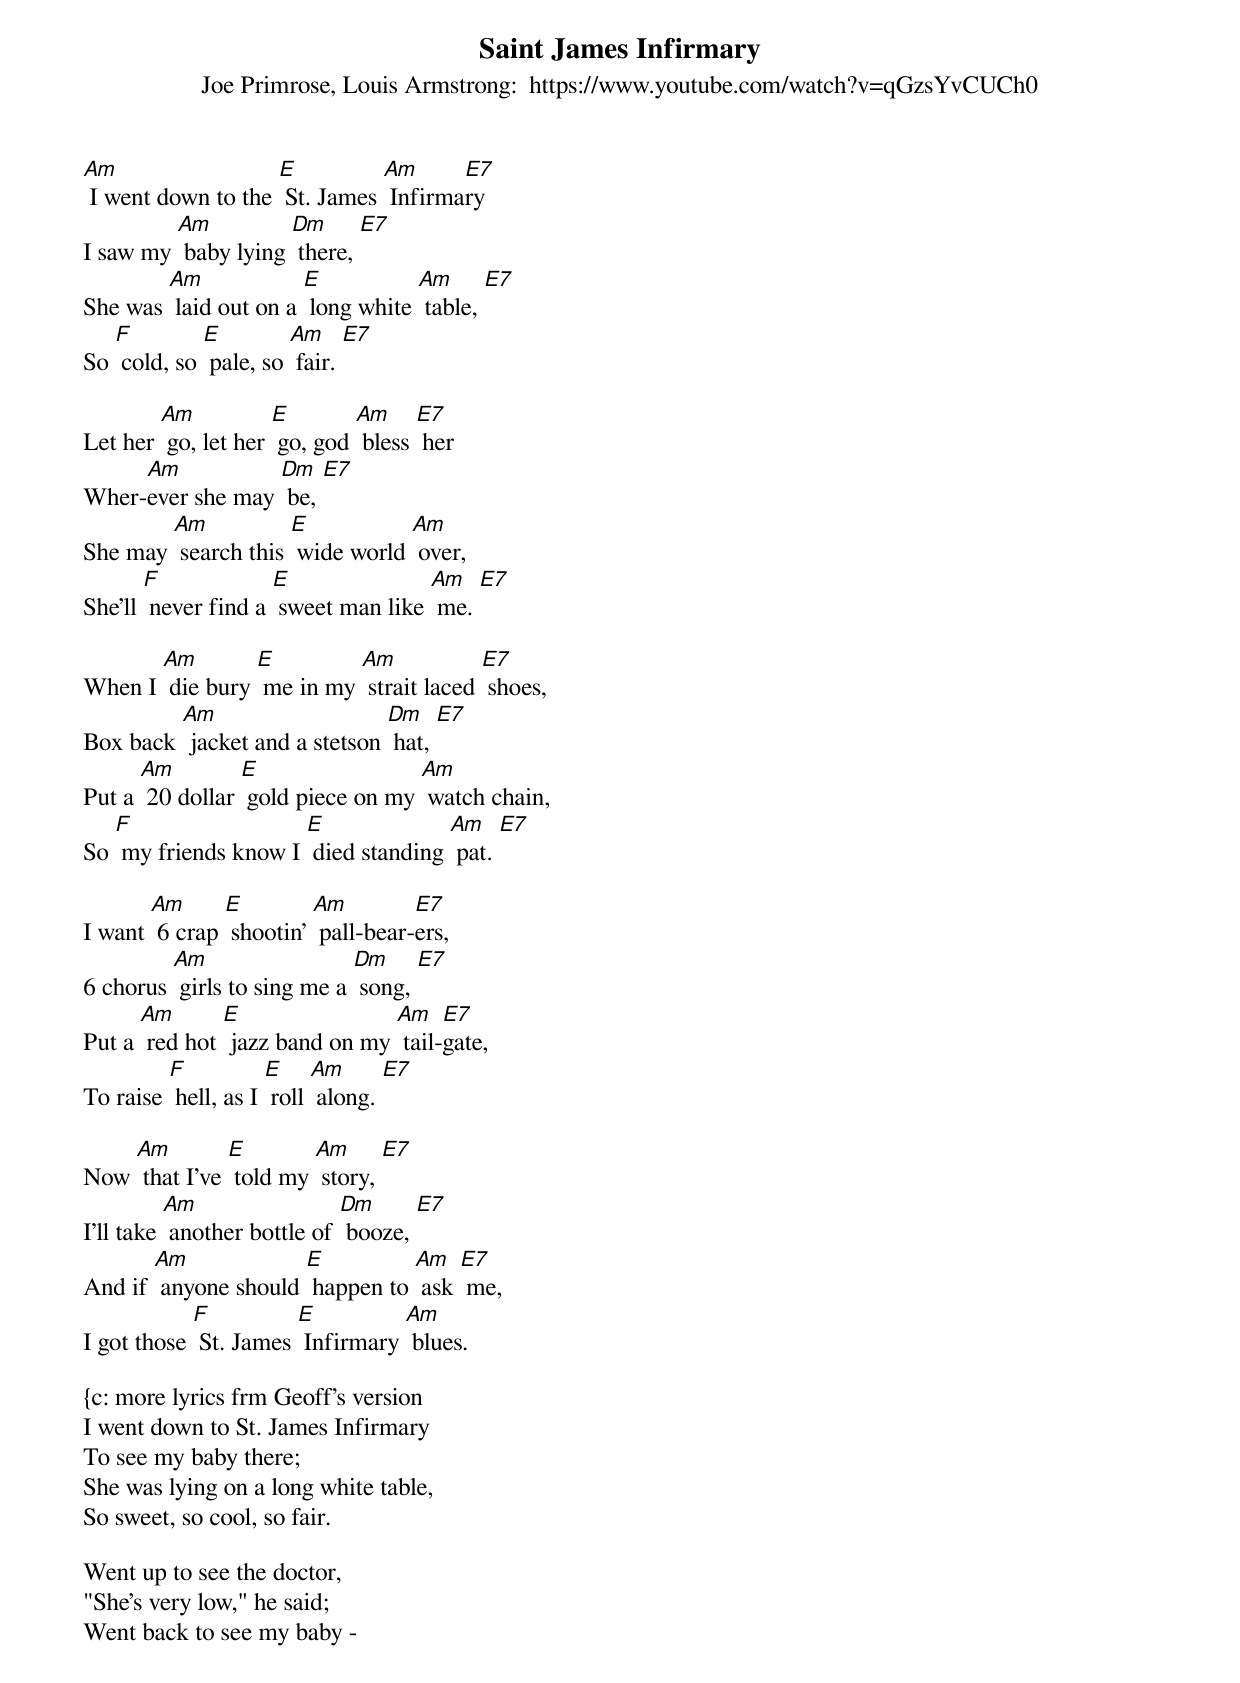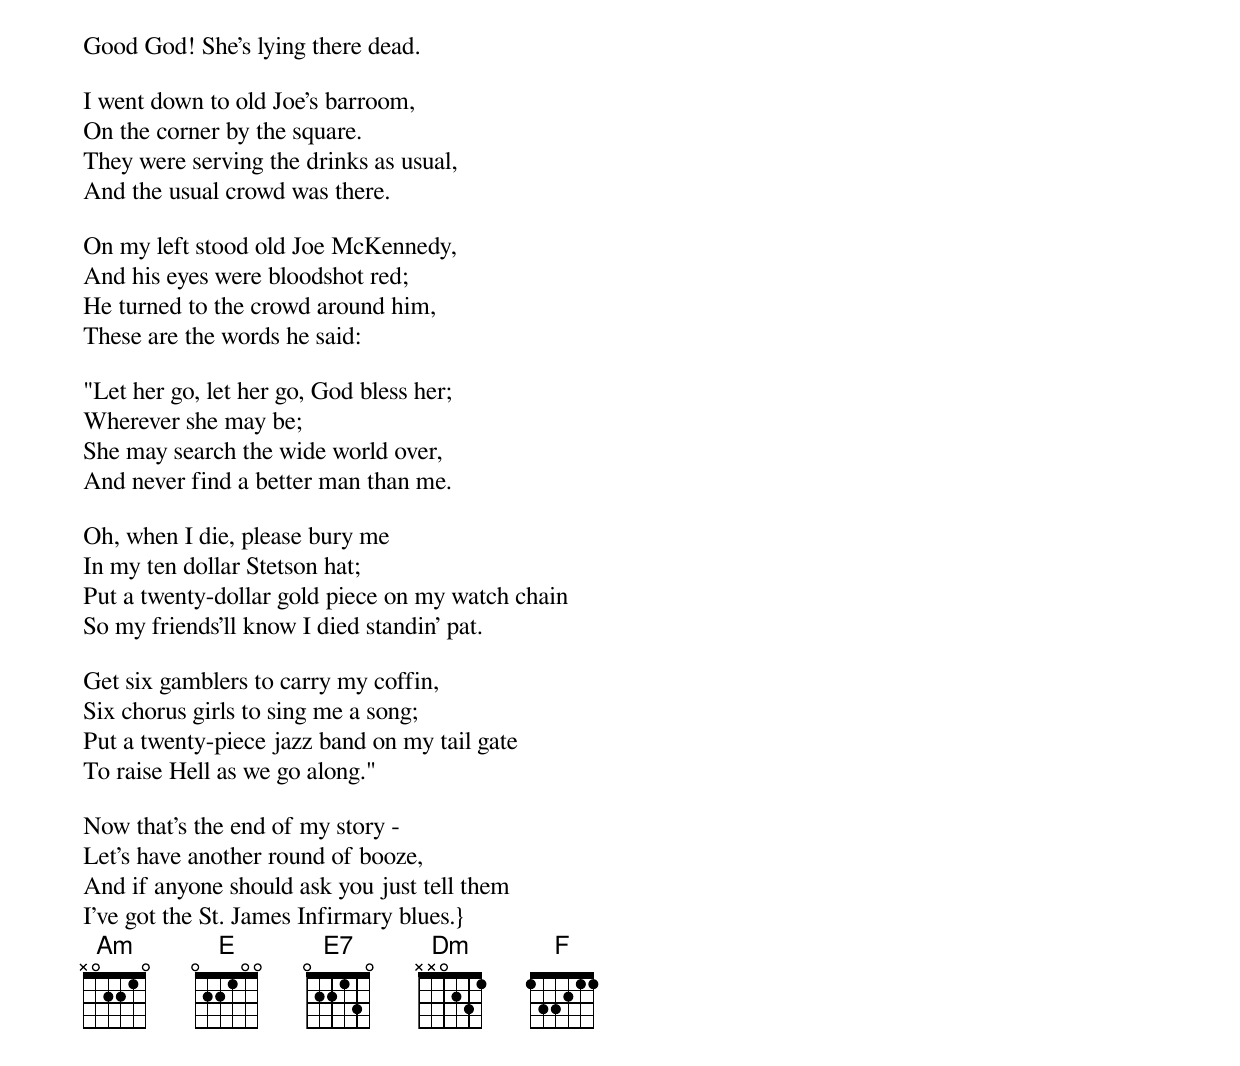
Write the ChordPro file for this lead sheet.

{title: Saint James Infirmary}
{subtitle: Joe Primrose, Louis Armstrong:  https://www.youtube.com/watch?v=qGzsYvCUCh0}

[Am] I went down to the [E] St. James [Am] Infirma[E7]ry
I saw my [Am] baby lying [Dm] there, [E7]
She was [Am] laid out on a [E] long white [Am] table, [E7]
So [F] cold, so [E] pale, so [Am] fair. [E7]

Let her [Am] go, let her [E] go, god [Am] bless [E7] her
Wher-[Am]ever she may [Dm] be, [E7]
She may [Am] search this [E] wide world [Am] over,
She'll [F] never find a [E] sweet man like [Am] me. [E7]

When I [Am] die bury [E] me in my [Am] strait laced [E7] shoes,
Box back [Am] jacket and a stetson [Dm] hat, [E7]
Put a [Am] 20 dollar [E] gold piece on my [Am] watch chain,
So [F] my friends know I [E] died standing [Am] pat. [E7]

I want [Am] 6 crap [E] shootin’ [Am] pall-bear-[E7]ers,
6 chorus [Am] girls to sing me a [Dm] song, [E7]
Put a [Am] red hot [E] jazz band on my [Am] tail-[E7]gate,
To raise [F] hell, as I [E] roll [Am] along. [E7]

Now [Am] that I've [E] told my [Am] story, [E7]
I'll take [Am] another bottle of [Dm] booze, [E7]
And if [Am] anyone should [E] happen to [Am] ask [E7] me,
I got those [F] St. James [E] Infirmary [Am] blues.

{c: more lyrics frm Geoff's version
I went down to St. James Infirmary
To see my baby there;
She was lying on a long white table,
So sweet, so cool, so fair.

Went up to see the doctor,
"She's very low," he said;
Went back to see my baby -
Good God! She's lying there dead.

I went down to old Joe's barroom,
On the corner by the square.
They were serving the drinks as usual,
And the usual crowd was there.

On my left stood old Joe McKennedy,
And his eyes were bloodshot red;
He turned to the crowd around him,
These are the words he said:

"Let her go, let her go, God bless her;
Wherever she may be;
She may search the wide world over,
And never find a better man than me.

Oh, when I die, please bury me
In my ten dollar Stetson hat;
Put a twenty-dollar gold piece on my watch chain
So my friends'll know I died standin' pat.

Get six gamblers to carry my coffin,
Six chorus girls to sing me a song;
Put a twenty-piece jazz band on my tail gate
To raise Hell as we go along."

Now that's the end of my story -
Let's have another round of booze,
And if anyone should ask you just tell them
I've got the St. James Infirmary blues.}
